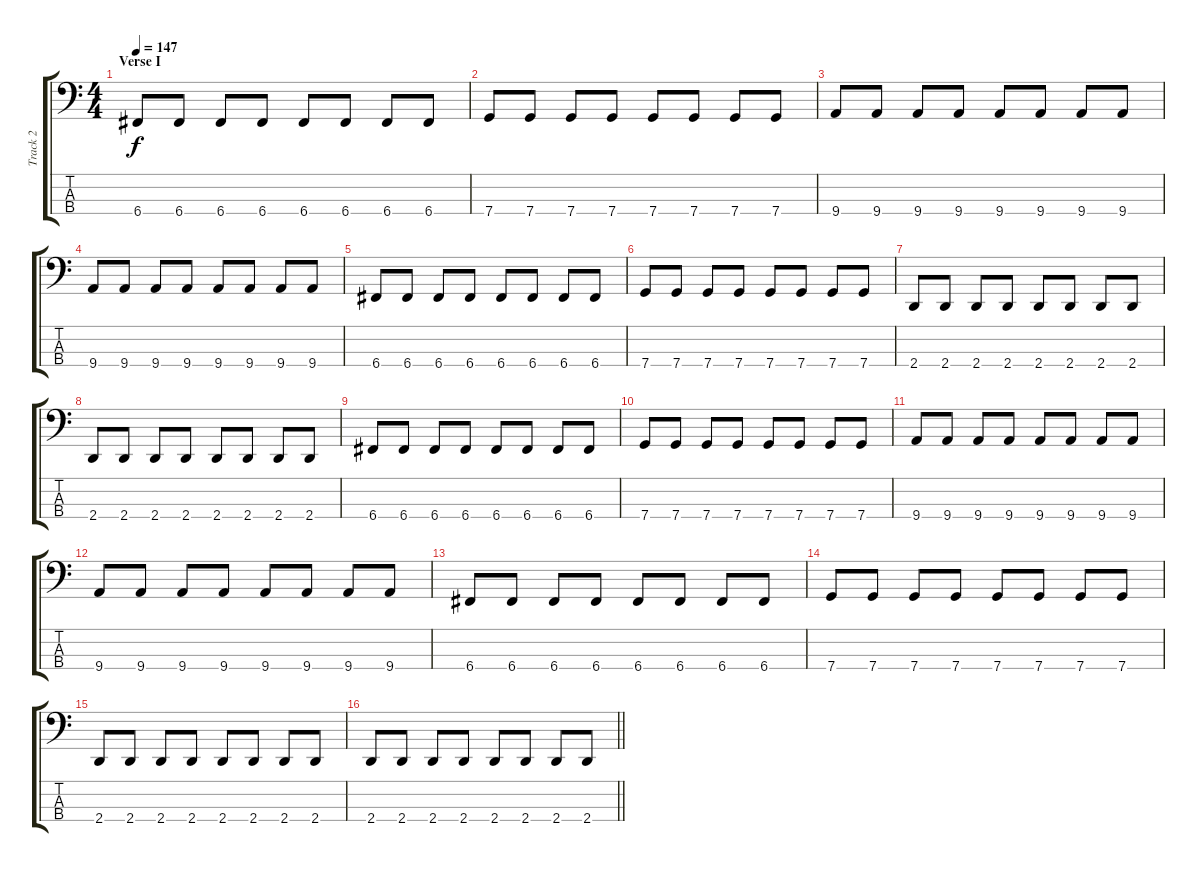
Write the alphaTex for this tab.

\track ("Track 2" "Track 2") {instrument electricbassfinger}
\staff {score tabs}
\tuning (F2 C2 G1 C1) {hide}
\ts (4 4)
\section ("" "Verse I")
\tempo 147
\clef f4
\ks c
6.4.8{dy f} 6.4.8 6.4.8 6.4.8 6.4.8 6.4.8 6.4.8 6.4.8 |
7.4.8 7.4.8 7.4.8 7.4.8 7.4.8 7.4.8 7.4.8 7.4.8 |
9.4.8 9.4.8 9.4.8 9.4.8 9.4.8 9.4.8 9.4.8 9.4.8 |
9.4.8 9.4.8 9.4.8 9.4.8 9.4.8 9.4.8 9.4.8 9.4.8 |
6.4.8 6.4.8 6.4.8 6.4.8 6.4.8 6.4.8 6.4.8 6.4.8 |
7.4.8 7.4.8 7.4.8 7.4.8 7.4.8 7.4.8 7.4.8 7.4.8 |
2.4.8 2.4.8 2.4.8 2.4.8 2.4.8 2.4.8 2.4.8 2.4.8 |
2.4.8 2.4.8 2.4.8 2.4.8 2.4.8 2.4.8 2.4.8 2.4.8 |
6.4.8 6.4.8 6.4.8 6.4.8 6.4.8 6.4.8 6.4.8 6.4.8 |
7.4.8 7.4.8 7.4.8 7.4.8 7.4.8 7.4.8 7.4.8 7.4.8 |
9.4.8 9.4.8 9.4.8 9.4.8 9.4.8 9.4.8 9.4.8 9.4.8 |
9.4.8 9.4.8 9.4.8 9.4.8 9.4.8 9.4.8 9.4.8 9.4.8 |
6.4.8 6.4.8 6.4.8 6.4.8 6.4.8 6.4.8 6.4.8 6.4.8 |
7.4.8 7.4.8 7.4.8 7.4.8 7.4.8 7.4.8 7.4.8 7.4.8 |
2.4.8 2.4.8 2.4.8 2.4.8 2.4.8 2.4.8 2.4.8 2.4.8 |
\barLineRight lightlight
2.4.8 2.4.8 2.4.8 2.4.8 2.4.8 2.4.8 2.4.8 2.4.8
